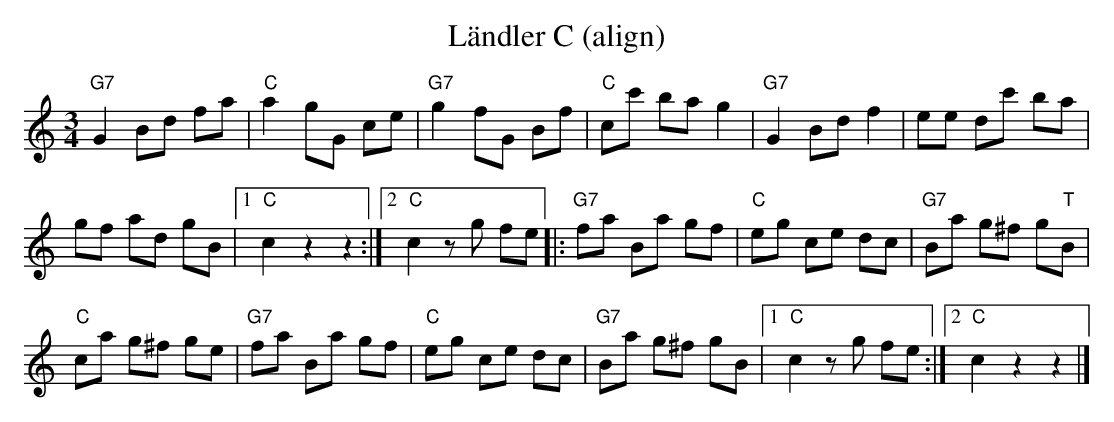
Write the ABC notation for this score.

X:1
T:Ländler C (align)
M:3/4
L:1/8
K:C
"G7"G2 Bd fa | "C"a2 gG ce | "G7"g2 fG Bf | "C"cc' ba g2 | "G7"G2 Bd f2 | ee dc' ba |
gf ad gB |1 "C"c2 z2z2 :|2 "C"c2 zg fe |: \
"G7"fa Ba gf | "C"eg ce dc | "G7"Ba g^f g"T"B |
"C"ca g^f ge | "G7"fa Ba gf | "C"eg ce dc | "G7"Ba g^f gB |1 "C"c2 zg fe :|2 "C"c2 z2z2 |]
